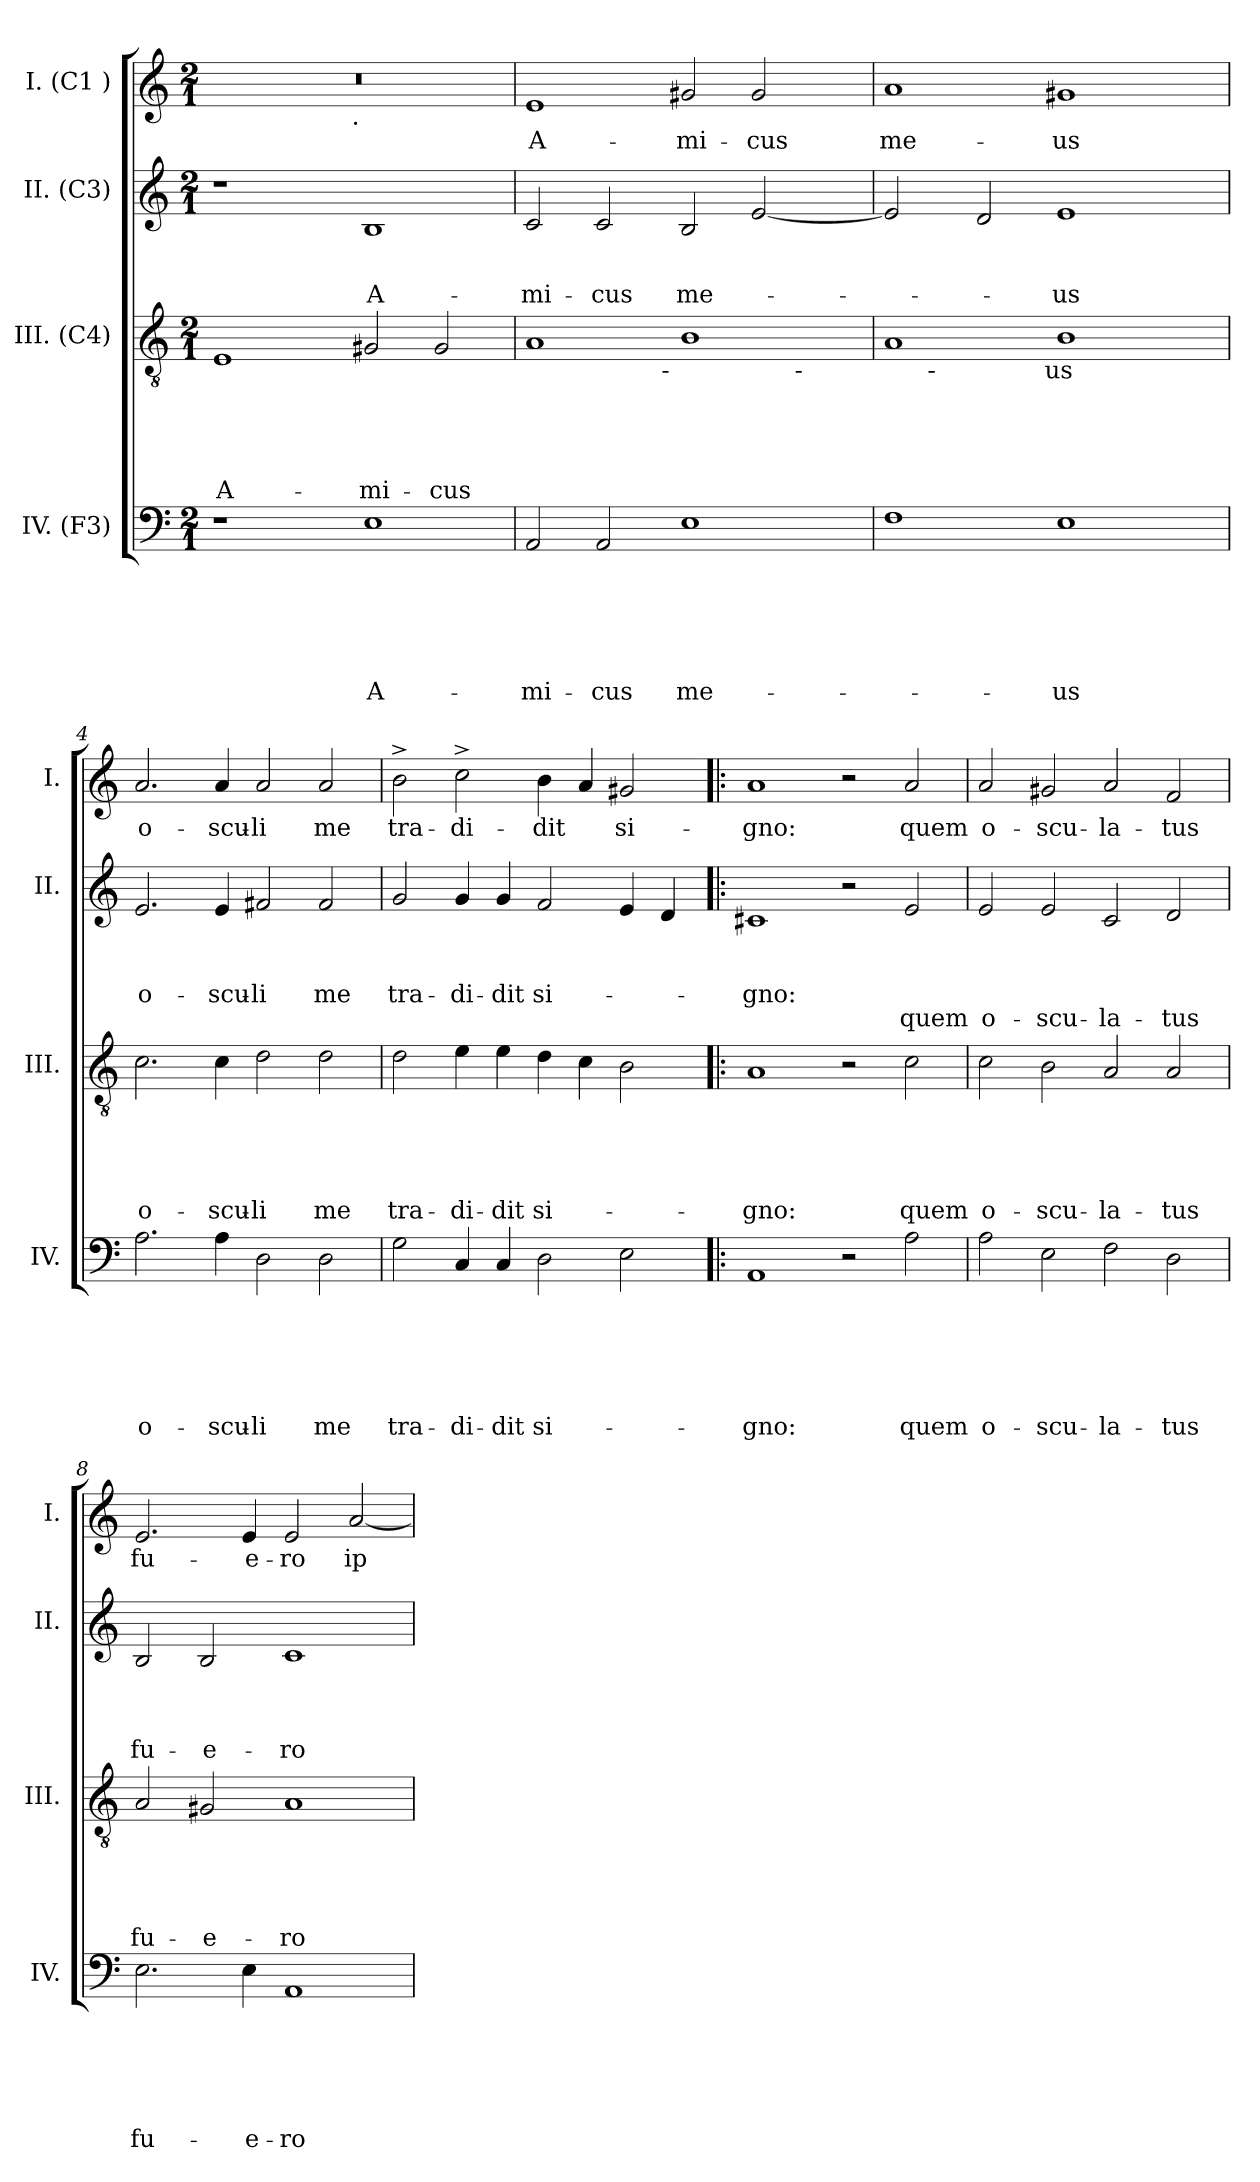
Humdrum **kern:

**kern	**text	**text	**text	**text	**text	**text	**kern	**text	**text	**text	**text	**text	**kern	**text	**text	**text	**text	**kern	**text
*part4	*part4	*part4	*part4	*part4	*part4	*part4	*part3	*part3	*part3	*part3	*part3	*part3	*part2	*part2	*part2	*part2	*part2	*part1	*part1
*staff4	*staff4	*staff4	*staff4	*staff4	*staff4	*staff4	*staff3	*staff3	*staff3	*staff3	*staff3	*staff3	*staff2	*staff2	*staff2	*staff2	*staff2	*staff1	*staff1
*I"IV. (F3)	*	*	*	*	*	*	*I"III. (C4)	*	*	*	*	*	*I"II. (C3)	*	*	*	*	*I"I. (C1 )	*
*I'IV.	*	*	*	*	*	*	*I'III.	*	*	*	*	*	*I'II.	*	*	*	*	*I'I.	*
*clefF4	*	*	*	*	*	*	*clefGv2	*	*	*	*	*	*clefG2	*	*	*	*	*clefG2	*
*k[]	*	*	*	*	*	*	*k[]	*	*	*	*	*	*k[]	*	*	*	*	*k[]	*
*C:	*	*	*	*	*	*	*C:	*	*	*	*	*	*C:	*	*	*	*	*C:	*
*M2/1	*	*	*	*	*	*	*M2/1	*	*	*	*	*	*M2/1	*	*	*	*	*M2/1	*
=1	=1	=1	=1	=1	=1	=1	=1	=1	=1	=1	=1	=1	=1	=1	=1	=1	=1	=1	=1
!	!	!	!	!	!	!	!	!	!	!	!	!LO:LY:b	!	!	!	!	!	!	!
*	*	*	*	*	*	*	*	*	*	*	*	*	*	*	*	*	*	*^	*
1r	.	.	.	.	.	.	1E	.	.	.	.	A-	1r	.	.	.	.	0r	2ryy	.
.	.	.	.	.	.	.	.	.	.	.	.	.	.	.	.	.	.	.	4...ryy	.
!	!	!	!	!	!	!	!	!	!	!	!	!	!	!	!	!	!	!	!LO:TX:b:t=.	!
.	.	.	.	.	.	.	.	.	.	.	.	.	.	.	.	.	.	.	1ryy	.
!	!	!	!	!	!	!LO:LY:b	!	!	!	!	!	!LO:LY:b	!	!	!	!LO:LY:b	!	!	!	!
1E	.	.	.	.	.	A-	2G#X/	.	.	.	.	-mi-	1B	.	.	A-	.	.	.	.
!	!	!	!	!	!	!	!	!	!	!	!	!LO:LY:b	!	!	!	!	!	!	!	!
.	.	.	.	.	.	.	2G#/	.	.	.	.	-cus	.	.	.	.	.	.	.	.
.	.	.	.	.	.	.	.	.	.	.	.	.	.	.	.	.	.	.	32ryy	.
=2	=2	=2	=2	=2	=2	=2	=2	=2	=2	=2	=2	=2	=2	=2	=2	=2	=2	=2	=2	=2
!	!	!	!	!	!	!	!LO:TX:b:t=me	!	!	!	!	!	!	!	!	!	!	!	!	!
!	!	!	!	!	!	!LO:LY:b	!	!	!	!	!	!	!	!	!	!LO:LY:b	!	!	!	!LO:LY:b
*	*	*	*	*	*	*	*^	*	*	*	*	*	*	*	*	*	*	*	*	*
*	*	*	*	*	*	*	*	*^	*	*	*	*	*	*	*	*	*	*	*v	*v	*
2AA/	.	.	.	.	.	-mi-	1A	2...ryy	1ryy	.	.	.	.	.	2c/	.	.	-mi-	.	1e	A-
!	!	!	!	!	!	!LO:LY:b	!	!	!	!	!	!	!	!	!	!	!	!LO:LY:b	!	!	!
2AA/	.	.	.	.	.	-cus	.	.	.	.	.	.	.	.	2c/	.	.	-cus	.	.	.
!	!	!	!	!	!	!	!	!LO:TX:b:t=-	!	!	!	!	!	!	!	!	!	!	!	!	!
.	.	.	.	.	.	.	.	1ryy	.	.	.	.	.	.	.	.	.	.	.	.	.
!	!	!	!	!	!	!LO:LY:b	!	!	!	!	!	!	!	!	!	!	!	!LO:LY:b	!	!	!LO:LY:b
1E	.	.	.	.	.	me-	1B	.	2ryy	.	.	.	.	.	2B/	.	.	me-	.	2g#X/	-mi-
!	!	!	!	!	!	!	!	!	!	!	!	!	!	!	!	!	!	!	!	!	!LO:LY:b
.	.	.	.	.	.	.	.	.	8ryy	.	.	.	.	.	[<2e/	.	.	.	.	2g#/	-cus
.	.	.	.	.	.	.	.	.	32ryy	.	.	.	.	.	.	.	.	.	.	.	.
!	!	!	!	!	!	!	!	!	!LO:TX:b:t=-	!	!	!	!	!	!	!	!	!	!	!	!
.	.	.	.	.	.	.	.	.	4ryy	.	.	.	.	.	.	.	.	.	.	.	.
.	.	.	.	.	.	.	.	.	16.ryy	.	.	.	.	.	.	.	.	.	.	.	.
.	.	.	.	.	.	.	.	16ryy	.	.	.	.	.	.	.	.	.	.	.	.	.
=3	=3	=3	=3	=3	=3	=3	=3	=3	=3	=3	=3	=3	=3	=3	=3	=3	=3	=3	=3	=3	=3
!	!	!	!	!	!	!	!	!	!	!	!	!	!	!	!	!	!	!	!	!	!LO:LY:b
1F	.	.	.	.	.	.	1A	8..ryy	2ryy	.	.	.	.	.	2e/]	.	.	.	.	1a	me-
!	!	!	!	!	!	!	!	!LO:TX:b:t=-	!	!	!	!	!	!	!	!	!	!	!	!	!
.	.	.	.	.	.	.	.	1ryy	.	.	.	.	.	.	.	.	.	.	.	.	.
.	.	.	.	.	.	.	.	.	4...ryy	.	.	.	.	.	2d/	.	.	.	.	.	.
!	!	!	!	!	!	!	!	!	!LO:TX:b:t=us	!	!	!	!	!	!	!	!	!	!	!	!
.	.	.	.	.	.	.	.	.	1ryy	.	.	.	.	.	.	.	.	.	.	.	.
!	!	!	!	!	!	!LO:LY:b	!	!	!	!	!	!	!	!	!	!	!	!LO:LY:b	!	!	!LO:LY:b
1E	.	.	.	.	.	-us	1B	.	.	.	.	.	.	.	1e	.	.	-us	.	1g#X	-us
.	.	.	.	.	.	.	.	2ryy	.	.	.	.	.	.	.	.	.	.	.	.	.
.	.	.	.	.	.	.	.	4ryy	.	.	.	.	.	.	.	.	.	.	.	.	.
.	.	.	.	.	.	.	.	32ryy	32ryy	.	.	.	.	.	.	.	.	.	.	.	.
=4	=4	=4	=4	=4	=4	=4	=4	=4	=4	=4	=4	=4	=4	=4	=4	=4	=4	=4	=4	=4	=4
!	!	!	!	!	!	!LO:LY:b	!	!	!	!	!	!	!	!LO:LY:b	!	!	!	!LO:LY:b	!	!	!LO:LY:b
*	*	*	*	*	*	*	*v	*v	*v	*	*	*	*	*	*	*	*	*	*	*	*
2.A\	.	.	.	.	.	o-	2.c\	.	.	.	.	o-	2.e/	.	.	o-	.	2.a/	o-
!	!	!	!	!	!	!LO:LY:b	!	!	!	!	!	!LO:LY:b	!	!	!	!LO:LY:b	!	!	!LO:LY:b
4A\	.	.	.	.	.	-scu-	4c\	.	.	.	.	-scu-	4e/	.	.	-scu-	.	4a/	-scu-
!	!	!	!	!	!	!LO:LY:b:rj	!	!	!	!	!	!LO:LY:b:rj	!	!	!	!LO:LY:b:rj	!	!	!LO:LY:b:rj
2D\	.	.	.	.	.	-li	2d\	.	.	.	.	-li	2f#X/	.	.	-li	.	2a/	-li
!	!	!	!	!	!	!LO:LY:b	!	!	!	!	!	!LO:LY:b	!	!	!	!LO:LY:b	!	!	!LO:LY:b
2D\	.	.	.	.	.	me	2d\	.	.	.	.	me	2f#/	.	.	me	.	2a/	me
=5	=5	=5	=5	=5	=5	=5	=5	=5	=5	=5	=5	=5	=5	=5	=5	=5	=5	=5	=5
!	!	!	!	!	!	!LO:LY:b	!	!	!	!	!	!LO:LY:b	!	!	!	!LO:LY:b	!	!	!LO:LY:b
2G\	.	.	.	.	.	tra-	2d\	.	.	.	.	tra-	2g/	.	.	tra-	.	2b^>\	tra-
!	!	!	!	!	!	!LO:LY:b	!	!	!	!	!	!LO:LY:b	!	!	!	!LO:LY:b	!	!	!LO:LY:b
4C/	.	.	.	.	.	-di-	4e\	.	.	.	.	-di-	4g/	.	.	-di-	.	2cc^>\	-di-
!	!	!	!	!	!	!LO:LY:b:rj	!	!	!	!	!	!LO:LY:b:rj	!	!	!	!LO:LY:b:rj	!	!	!
4C/	.	.	.	.	.	-dit	4e\	.	.	.	.	-dit	4g/	.	.	-dit	.	.	.
!	!	!	!	!	!	!LO:LY:b	!	!	!	!	!	!LO:LY:b	!	!	!	!LO:LY:b	!	!	!LO:LY:b
2D\	.	.	.	.	.	si-	4d\	.	.	.	.	si-	2f/	.	.	si-	.	4b\	-dit
.	.	.	.	.	.	.	4c\	.	.	.	.	.	.	.	.	.	.	4a/	.
!	!	!	!	!	!	!	!	!	!	!	!	!	!	!	!	!	!	!	!LO:LY:b
2E\	.	.	.	.	.	.	2B\	.	.	.	.	.	4e/	.	.	.	.	2g#X/	si-
.	.	.	.	.	.	.	.	.	.	.	.	.	4d/	.	.	.	.	.	.
!!LO:LB:g=z
=6!|:	=6!|:	=6!|:	=6!|:	=6!|:	=6!|:	=6!|:	=6!|:	=6!|:	=6!|:	=6!|:	=6!|:	=6!|:	=6!|:	=6!|:	=6!|:	=6!|:	=6!|:	=6!|:	=6!|:
!	!	!	!	!	!	!LO:LY:b	!	!	!	!	!	!LO:LY:b	!	!	!	!LO:LY:b	!	!	!LO:LY:b
1AA	.	.	.	.	.	-gno:	1A	.	.	.	.	-gno:	1c#X	.	.	-gno:	.	1a	-gno:
2r	.	.	.	.	.	.	2r	.	.	.	.	.	2r	.	.	.	.	2r	.
!	!	!	!	!	!	!LO:LY:b	!	!	!	!	!	!LO:LY:b	!	!	!	!	!LO:LY:b	!	!LO:LY:b
2A\	.	.	.	.	.	quem	2c\	.	.	.	.	quem	2e/	.	.	.	quem	2a/	quem
=7	=7	=7	=7	=7	=7	=7	=7	=7	=7	=7	=7	=7	=7	=7	=7	=7	=7	=7	=7
!	!	!	!	!	!	!LO:LY:b	!	!	!	!	!	!LO:LY:b	!	!	!	!	!LO:LY:b	!	!LO:LY:b
2A\	.	.	.	.	.	o-	2c\	.	.	.	.	o-	2e/	.	.	.	o-	2a/	o-
!	!	!	!	!	!	!LO:LY:b	!	!	!	!	!	!LO:LY:b	!	!	!	!	!LO:LY:b	!	!LO:LY:b
2E\	.	.	.	.	.	-scu-	2B\	.	.	.	.	-scu-	2e/	.	.	.	-scu-	2g#X/	-scu-
!	!	!	!	!	!	!LO:LY:b	!	!	!	!	!	!LO:LY:b	!	!	!	!	!LO:LY:b	!	!LO:LY:b
2F\	.	.	.	.	.	-la-	2A/	.	.	.	.	-la-	2c/	.	.	.	-la-	2a/	-la-
!	!	!	!	!	!	!LO:LY:b	!	!	!	!	!	!LO:LY:b	!	!	!	!	!LO:LY:b	!	!LO:LY:b
2D\	.	.	.	.	.	-tus	2A/	.	.	.	.	-tus	2d/	.	.	.	-tus	2f/	-tus
=8	=8	=8	=8	=8	=8	=8	=8	=8	=8	=8	=8	=8	=8	=8	=8	=8	=8	=8	=8
!	!	!	!	!	!	!LO:LY:b	!	!	!	!	!	!LO:LY:b	!	!	!	!	!LO:LY:b	!	!LO:LY:b
2.E\	.	.	.	.	.	fu-	2A/	.	.	.	.	fu-	2B/	.	.	.	fu-	2.e/	fu-
!	!	!	!	!	!	!	!	!	!	!	!	!LO:LY:b	!	!	!	!	!LO:LY:b	!	!
.	.	.	.	.	.	.	2G#X/	.	.	.	.	-e-	2B/	.	.	.	-e-	.	.
!	!	!	!	!	!	!LO:LY:b	!	!	!	!	!	!	!	!	!	!	!	!	!LO:LY:b
4E\	.	.	.	.	.	-e-	.	.	.	.	.	.	.	.	.	.	.	4e/	-e-
!	!	!	!	!	!	!LO:LY:b	!	!	!	!	!	!LO:LY:b	!	!	!	!	!LO:LY:b	!	!LO:LY:b
1AA	.	.	.	.	.	-ro	1A	.	.	.	.	-ro	1c	.	.	.	-ro	2e/	-ro
!	!	!	!	!	!	!	!	!	!	!	!	!	!	!	!	!	!	!	!LO:LY:b
.	.	.	.	.	.	.	.	.	.	.	.	.	.	.	.	.	.	[<2a/	ip-
=	=	=	=	=	=	=	=	=	=	=	=	=	=	=	=	=	=	=	=
*-	*-	*-	*-	*-	*-	*-	*-	*-	*-	*-	*-	*-	*-	*-	*-	*-	*-	*-	*-
